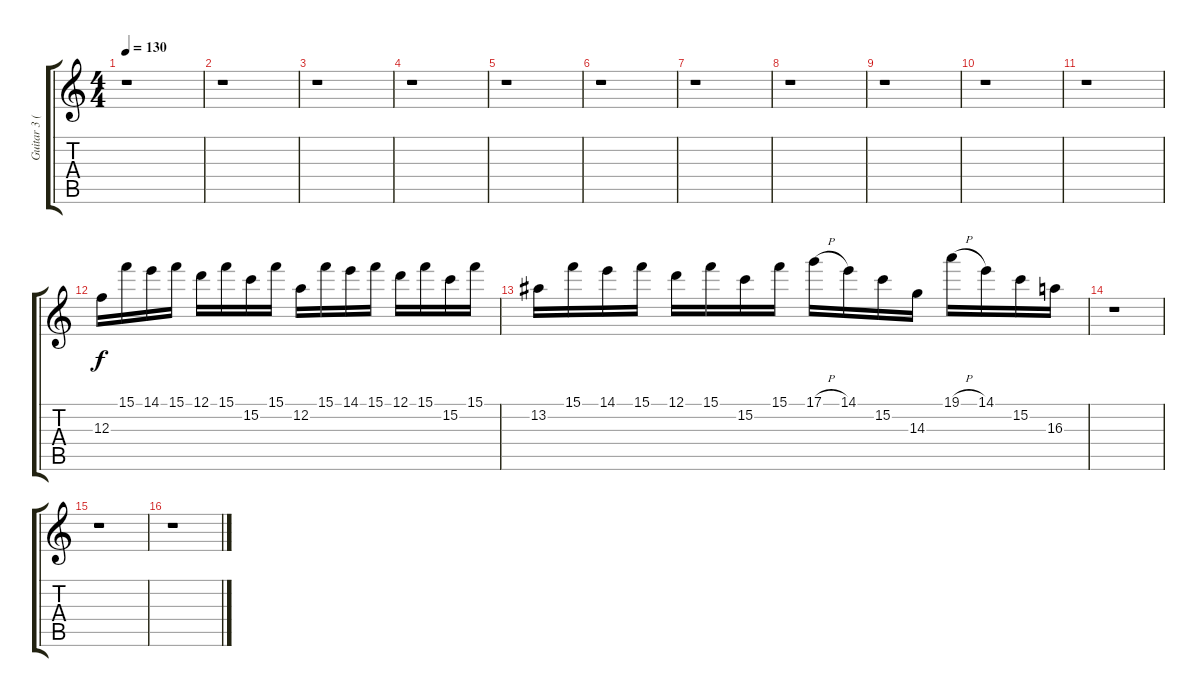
\track ("Guitar 3 (Lead)" "Guitar 3 (") {instrument overdrivenguitar}
\staff {score tabs}
\tuning (D4 A3 F3 C3 G2 C2) {hide}
\ts (4 4)
\tempo 130
\clef g2
\ks c
r.1{dy f} |
r.1 |
r.1 |
r.1 |
r.1 |
r.1 |
r.1 |
r.1 |
r.1 |
r.1 |
r.1 |
12.3.16{volume 12} 15.1.16 14.1.16 15.1.16 12.1.16 15.1.16 15.2.16 15.1.16 12.2.16 15.1.16 14.1.16 15.1.16 12.1.16 15.1.16 15.2.16 15.1.16 |
13.2.16 15.1.16 14.1.16 15.1.16 12.1.16 15.1.16 15.2.16 15.1.16 17.1{h}.16 14.1.16 15.2.16 14.3.16 19.1{h}.16 14.1.16 15.2.16 16.3.16 |
r.1 |
r.1 |
r.1
